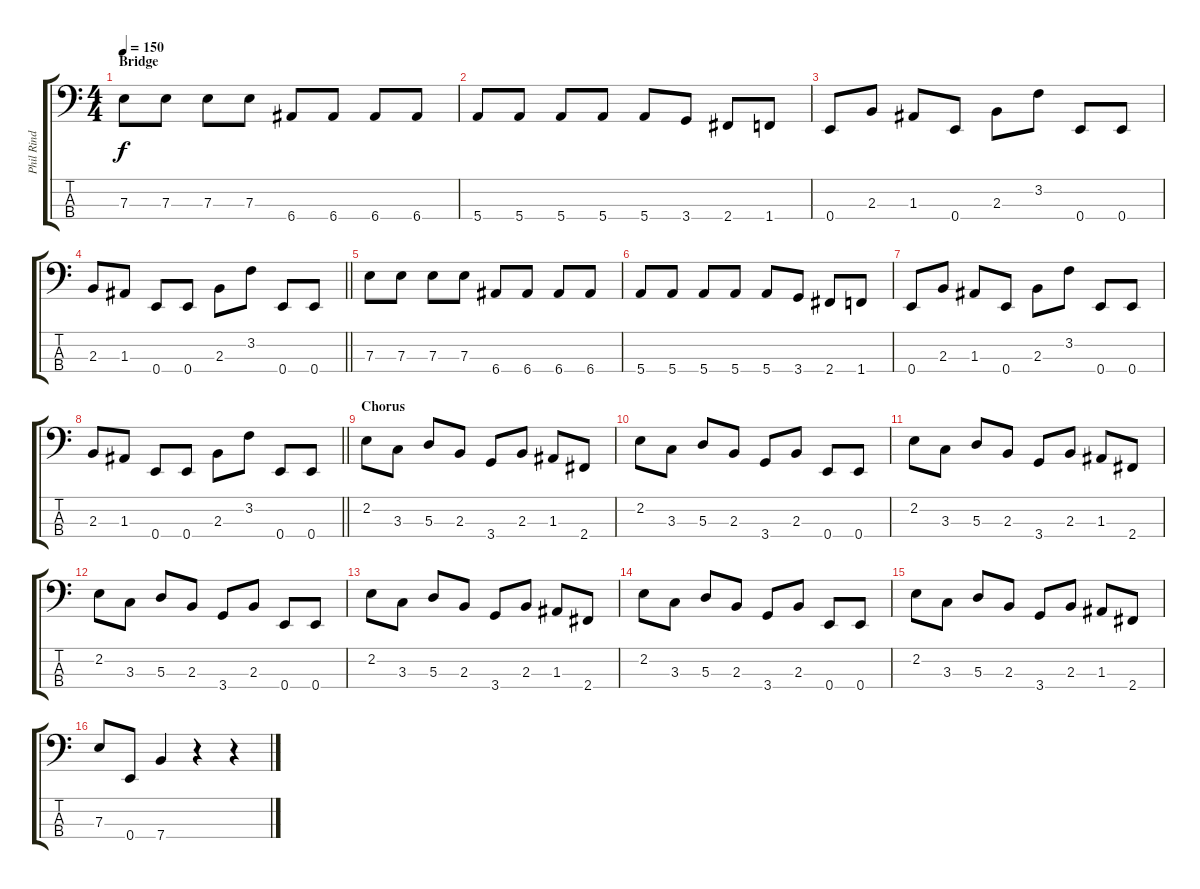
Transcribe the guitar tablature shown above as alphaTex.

\track ("Phil Rind" "Phil Rind") {instrument electricbasspick}
\staff {score tabs}
\tuning (G2 D2 A1 E1) {hide}
\ts (4 4)
\section ("" "Bridge")
\tempo 150
\clef f4
\ks c
7.3.8{dy f} 7.3.8 7.3.8 7.3.8 6.4.8 6.4.8 6.4.8 6.4.8 |
5.4.8 5.4.8 5.4.8 5.4.8 5.4.8 3.4.8 2.4.8 1.4.8 |
0.4.8 2.3.8 1.3.8 0.4.8 2.3.8 3.2.8 0.4.8 0.4.8 |
\barLineRight lightlight
2.3.8 1.3.8 0.4.8 0.4.8 2.3.8 3.2.8 0.4.8 0.4.8 |
7.3.8 7.3.8 7.3.8 7.3.8 6.4.8 6.4.8 6.4.8 6.4.8 |
5.4.8 5.4.8 5.4.8 5.4.8 5.4.8 3.4.8 2.4.8 1.4.8 |
0.4.8 2.3.8 1.3.8 0.4.8 2.3.8 3.2.8 0.4.8 0.4.8 |
\barLineRight lightlight
2.3.8 1.3.8 0.4.8 0.4.8 2.3.8 3.2.8 0.4.8 0.4.8 |
\section ("" "Chorus")
2.2.8 3.3.8 5.3.8 2.3.8 3.4.8 2.3.8 1.3.8 2.4.8 |
2.2.8 3.3.8 5.3.8 2.3.8 3.4.8 2.3.8 0.4.8 0.4.8 |
2.2.8 3.3.8 5.3.8 2.3.8 3.4.8 2.3.8 1.3.8 2.4.8 |
2.2.8 3.3.8 5.3.8 2.3.8 3.4.8 2.3.8 0.4.8 0.4.8 |
2.2.8 3.3.8 5.3.8 2.3.8 3.4.8 2.3.8 1.3.8 2.4.8 |
2.2.8 3.3.8 5.3.8 2.3.8 3.4.8 2.3.8 0.4.8 0.4.8 |
2.2.8 3.3.8 5.3.8 2.3.8 3.4.8 2.3.8 1.3.8 2.4.8 |
7.3.8 0.4.8 7.4.4 r.4 r.4
